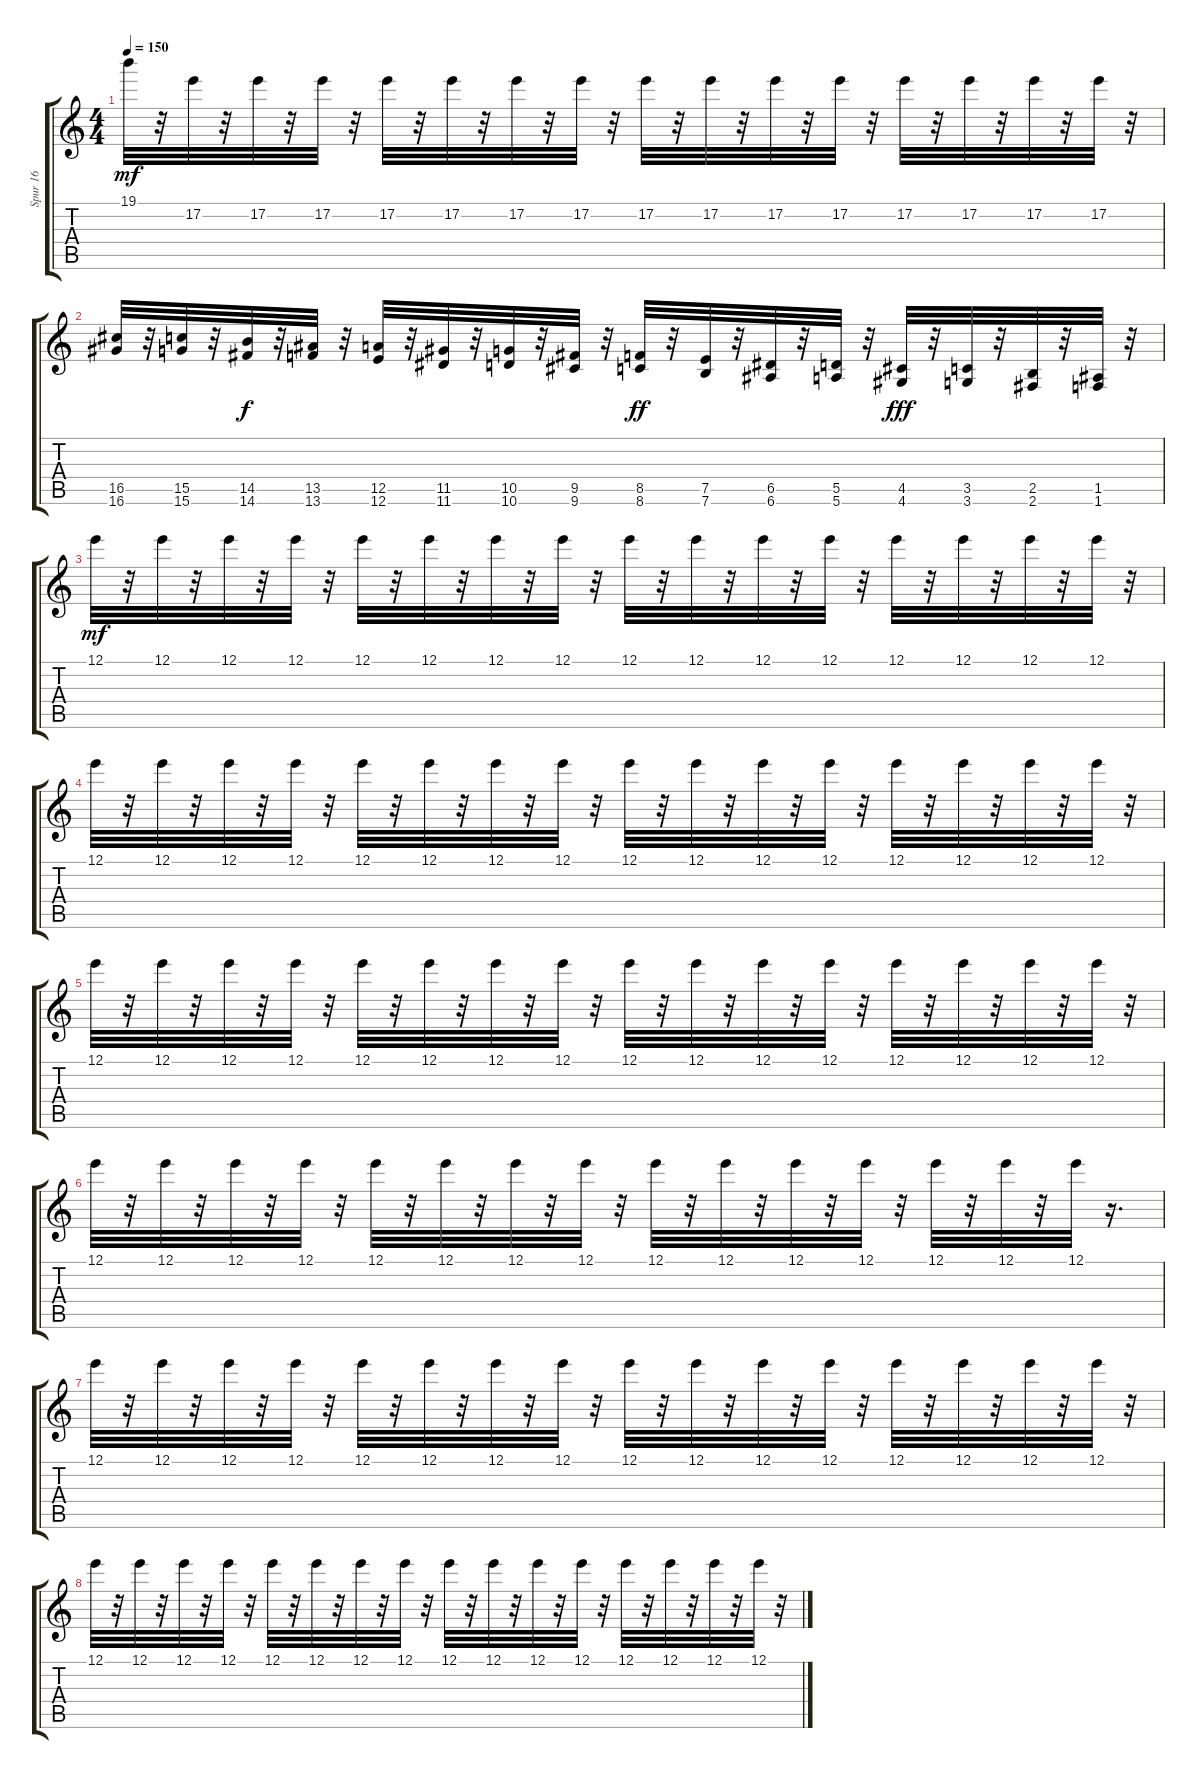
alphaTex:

\track ("Spur 16" "Spur 16") {instrument overdrivenguitar}
\staff {score tabs}
\tuning (E4 B3 G3 D3 A2 E2) {hide}
\ts (4 4)
\tempo 150
\clef g2
\ks c
19.1.32{dy mf} r.32 17.2.32 r.32 17.2.32 r.32 17.2.32 r.32 17.2.32 r.32 17.2.32 r.32 17.2.32 r.32 17.2.32 r.32 17.2.32 r.32 17.2.32 r.32 17.2.32 r.32 17.2.32 r.32 17.2.32 r.32 17.2.32 r.32 17.2.32 r.32 17.2.32 r.32 |
(16.5 16.6).32 r.32 (15.5 15.6).32 r.32 (14.5 14.6).32{dy f} r.32 (13.5 13.6).32 r.32 (12.5 12.6).32 r.32 (11.5 11.6).32 r.32 (10.5 10.6).32 r.32 (9.5 9.6).32 r.32 (8.5 8.6).32{dy ff} r.32 (7.5 7.6).32 r.32 (6.5 6.6).32 r.32 (5.5 5.6).32 r.32 (4.5 4.6).32{dy fff} r.32 (3.5 3.6).32 r.32 (2.5 2.6).32 r.32 (1.5 1.6).32 r.32 |
12.1.32{dy mf} r.32 12.1.32 r.32 12.1.32 r.32 12.1.32 r.32 12.1.32 r.32 12.1.32 r.32 12.1.32 r.32 12.1.32 r.32 12.1.32 r.32 12.1.32 r.32 12.1.32 r.32 12.1.32 r.32 12.1.32 r.32 12.1.32 r.32 12.1.32 r.32 12.1.32 r.32 |
12.1.32 r.32 12.1.32 r.32 12.1.32 r.32 12.1.32 r.32 12.1.32 r.32 12.1.32 r.32 12.1.32 r.32 12.1.32 r.32 12.1.32 r.32 12.1.32 r.32 12.1.32 r.32 12.1.32 r.32 12.1.32 r.32 12.1.32 r.32 12.1.32 r.32 12.1.32 r.32 |
12.1.32 r.32 12.1.32 r.32 12.1.32 r.32 12.1.32 r.32 12.1.32 r.32 12.1.32 r.32 12.1.32 r.32 12.1.32 r.32 12.1.32 r.32 12.1.32 r.32 12.1.32 r.32 12.1.32 r.32 12.1.32 r.32 12.1.32 r.32 12.1.32 r.32 12.1.32 r.32 |
12.1.32 r.32 12.1.32 r.32 12.1.32 r.32 12.1.32 r.32 12.1.32 r.32 12.1.32 r.32 12.1.32 r.32 12.1.32 r.32 12.1.32 r.32 12.1.32 r.32 12.1.32 r.32 12.1.32 r.32 12.1.32 r.32 12.1.32 r.32 12.1.32 r.16{d} |
12.1.32 r.32 12.1.32 r.32 12.1.32 r.32 12.1.32 r.32 12.1.32 r.32 12.1.32 r.32 12.1.32 r.32 12.1.32 r.32 12.1.32 r.32 12.1.32 r.32 12.1.32 r.32 12.1.32 r.32 12.1.32 r.32 12.1.32 r.32 12.1.32 r.32 12.1.32 r.32 |
12.1.32 r.32 12.1.32 r.32 12.1.32 r.32 12.1.32 r.32 12.1.32 r.32 12.1.32 r.32 12.1.32 r.32 12.1.32 r.32 12.1.32 r.32 12.1.32 r.32 12.1.32 r.32 12.1.32 r.32 12.1.32 r.32 12.1.32 r.32 12.1.32 r.32 12.1.32 r.32
